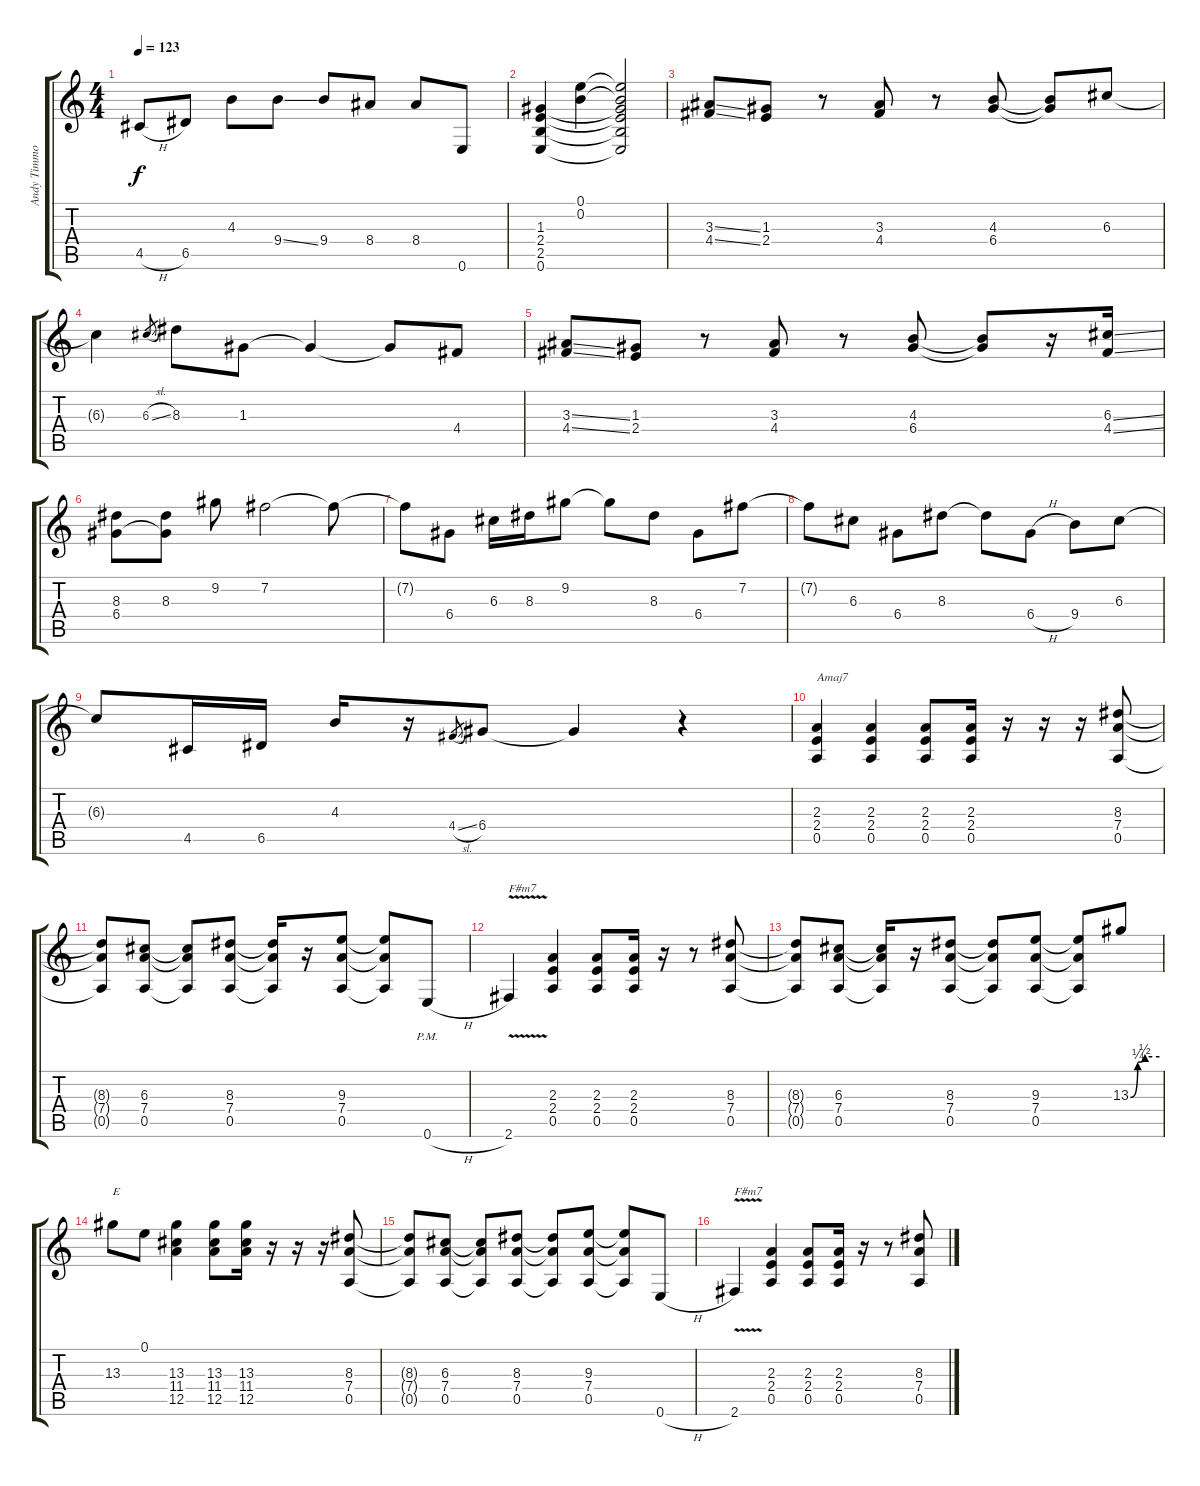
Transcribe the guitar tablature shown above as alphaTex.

\track ("Andy Timmons" "Andy Timmo") {instrument distortionguitar}
\staff {score tabs}
\tuning (E4 B3 G3 D3 A2 E2) {hide}
\ts (4 4)
\tempo 123
\clef g2
\ks c
4.5{h}.8{dy f} 6.5.8 4.3.8 9.4{ss}.8 9.4.8 8.4.8 8.4.8 0.6.8 |
(1.3 2.4 2.5 0.6).4 (0.1 0.2).4 (0.1{t} 0.2{t} 1.3{t} 2.4{t} 2.5{t} 0.6{t}).2 |
(3.3{ss} 4.4{ss}).8 (1.3 2.4).8 r.8 (3.3 4.4).8 r.8 (4.3 6.4).8 (4.3{t} 6.4{t}).8 6.3.8 |
6.3{t}.4 6.3{sl}.8{gr} 8.3.8 1.3.8 1.3{t}.4 1.3{t}.8 4.4.8 |
(3.3{ss} 4.4{ss}).8 (1.3 2.4).8 r.8 (3.3 4.4).8 r.8 (4.3 6.4).8 (4.3{t} 6.4{t}).8 r.16 (6.3{ss} 4.4{ss}).16 |
(8.3 6.4).8 (8.3 6.4{t}).8 9.2.8 7.2.2 7.2{t}.8 |
7.2{t}.8 6.4.8 6.3.16 8.3.16 9.2.8 9.2{t}.8 8.3.8 6.4.8 7.2.8 |
7.2{t}.8 6.3.8 6.4.8 8.3.8 8.3{t}.8 6.4{h}.8 9.4.8 6.3.8 |
6.3{t}.8 4.5.16 6.5.16 4.3.16 r.16 4.4{sl}.8{gr} 6.4.8 6.4{t}.4 r.4 |
(2.3 2.4 0.5).4{txt "Amaj7"} (2.3 2.4 0.5).4 (2.3 2.4 0.5).8 (2.3 2.4 0.5).16 r.16 r.16 r.16 (8.3 7.4 0.5).8 |
(8.3{t} 7.4{t} 0.5{t}).8 (6.3 7.4 0.5).8 (6.3{t} 7.4{t} 0.5{t}).8 (8.3 7.4 0.5).8 (8.3{t} 7.4{t} 0.5{t}).16 r.16 (9.3 7.4 0.5).8 (9.3{t} 7.4{t} 0.5{t}).8 0.6{h pm}.8 |
2.6{v}.4{txt "F#m7"} (2.3 2.4 0.5).4 (2.3 2.4 0.5).8 (2.3 2.4 0.5).16 r.16 r.8 (8.3 7.4 0.5).8 |
(8.3{t} 7.4{t} 0.5{t}).8 (6.3 7.4 0.5).8 (6.3{t} 7.4{t} 0.5{t}).16 r.16 (8.3 7.4 0.5).8 (8.3{t} 7.4{t} 0.5{t}).8 (9.3 7.4 0.5).8 (9.3{t} 7.4{t} 0.5{t}).8 13.3{be (custom 0 0 15 1 30 2 60 2)}.8 |
13.3.8{txt "E"} 0.1.8 (13.3 11.4 12.5).4 (13.3 11.4 12.5).8 (13.3 11.4 12.5).16 r.16 r.16 r.16 (8.3 7.4 0.5).8 |
(8.3{t} 7.4{t} 0.5{t}).8 (6.3 7.4 0.5).8 (6.3{t} 7.4{t} 0.5{t}).8 (8.3 7.4 0.5).8 (8.3{t} 7.4{t} 0.5{t}).8 (9.3 7.4 0.5).8 (9.3{t} 7.4{t} 0.5{t}).8 0.6{h}.8 |
2.6{v}.4{txt "F#m7"} (2.3 2.4 0.5).4 (2.3 2.4 0.5).8 (2.3 2.4 0.5).16 r.16 r.8 (8.3 7.4 0.5).8
